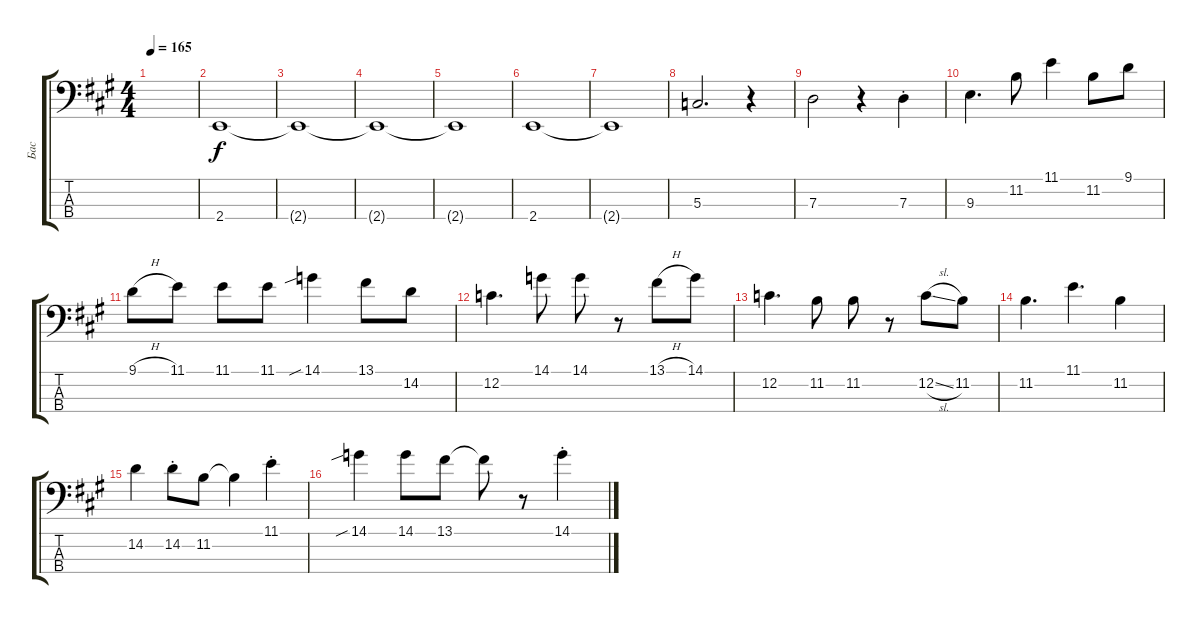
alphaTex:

\track ("Бас" "Бас") {instrument electricbassfinger}
\staff {score tabs}
\tuning (F2 C2 G1 D1) {hide}
\ts (4 4)
\tempo 165
\clef f4
\ks f#minor
|
2.4.1 |
2.4{t}.1 |
2.4{t}.1 |
2.4{t}.1 |
2.4.1 |
2.4{t}.1 |
5.3.2{d} r.4 |
7.3.2 r.4 7.3{st}.4 |
9.3.4{d} 11.2.8 11.1.4 11.2.8 9.1.8 |
9.1{h}.8 11.1.8 11.1.8 11.1.8 14.1{sib}.4 13.1.8 14.2.8 |
12.2.4{d} 14.1.8 14.1.8 r.8 13.1{h}.8 14.1.8 |
12.2.4{d} 11.2.8 11.2.8 r.8 12.2{sl}.8 11.2.8 |
11.2.4{d} 11.1.4{d} 11.2.4 |
14.2.4 14.2{st}.8 11.2.8 11.2{t}.4 11.1{st}.4 |
14.1{sib}.4 14.1.8 13.1.8 13.1{t}.8 r.8 14.1{st}.4
